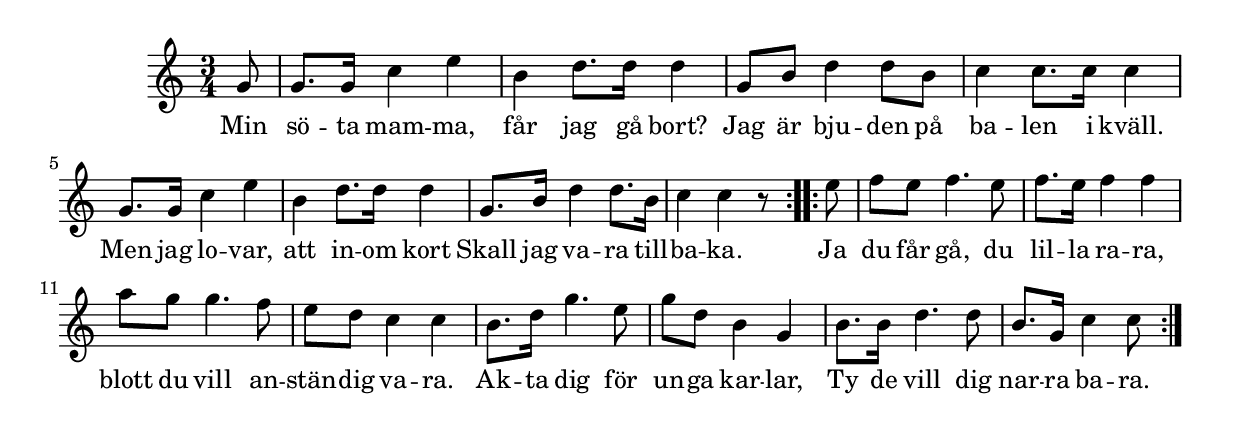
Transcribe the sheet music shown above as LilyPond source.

{
\time 3/4
\key c \major

\repeat volta 2 { 
 \partial 8
 g'8  | 
 g'8. g'16 c''4 e''  | 
 b' d''8. d''16 d''4  | 
 g'8 b' d''4 d''8 b'  | 
 c''4 c''8. c''16 c''4  | 
  g'8. g'16 c''4 e''  | 
 b' d''8. d''16 d''4  | 
 g'8. b'16 d''4 d''8. b'16  | 
 c''4 c'' r8
 } %( endrepeat )% 
  
\repeat volta 2 { 
 e''  | 
 f'' e'' f''4. e''8  | 
 f''8. e''16 f''4 f''  | 
 a''8 g'' g''4. f''8  | 
 e'' d'' c''4 c''  | 
  b'8. d''16 g''4. e''8  | 
 g'' d'' b'4 g'  | 
 b'8. b'16 d''4. d''8  | 
 b'8. g'16 c''4 c''8
 } %( endrepeat )% 
  }
 \addlyrics {
     Min sö -- ta mam -- ma, får jag gå bort? Jag är bju -- den på ba -- len i kväll.
     Men jag lo -- var, att in -- om kort Skall jag va -- ra till -- ba -- ka.
     Ja du får gå, du lil -- la ra -- ra, blott du vill an -- stän -- dig va -- ra.
     Ak -- ta dig för un -- ga kar -- lar, Ty de vill dig nar -- ra ba -- ra.
}
